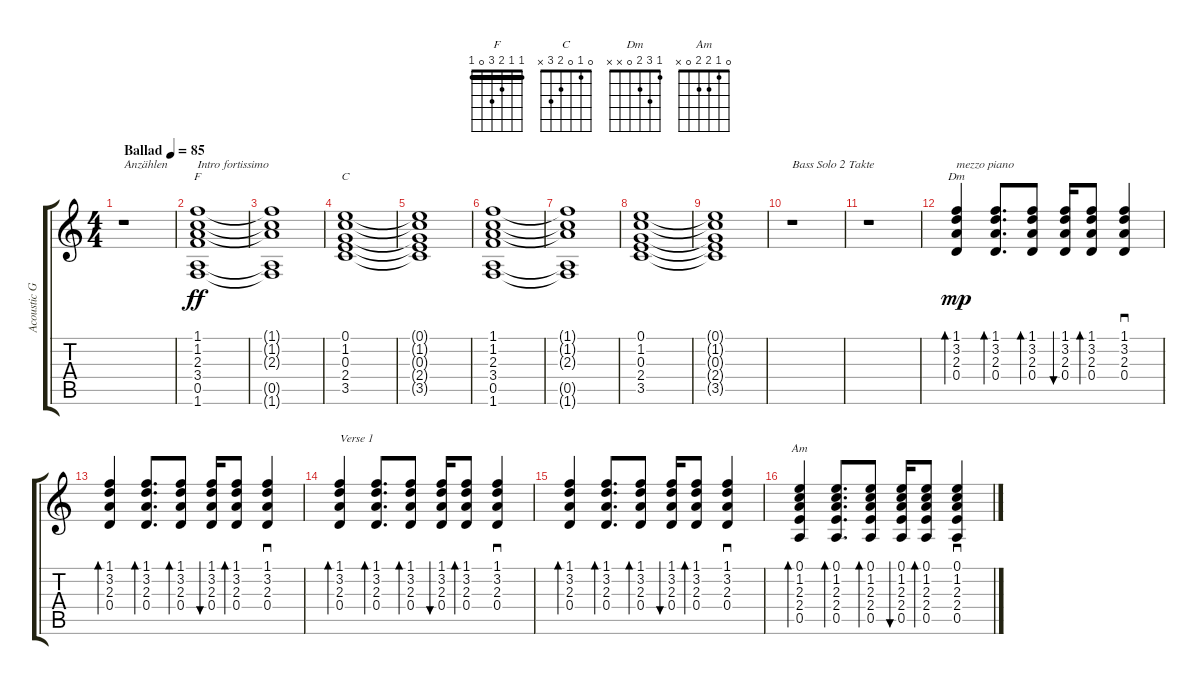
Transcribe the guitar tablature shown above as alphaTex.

\track ("Acoustic Guitar 2 (Solo)" "Acoustic G") {instrument acousticguitarnylon}
\staff {score tabs}
\tuning (E4 B3 G3 D3 A2 E2) {hide}
\chord ("F" 1 1 2 3 0 1) {barre 1}
\chord ("C" 0 1 0 2 3 x)
\chord ("Dm" 1 3 2 0 x x)
\chord ("Am" 0 1 2 2 0 x)
\ts (4 4)
\tempo (85 "Ballad")
\clef g2
\ks c
r.1{txt "Anzählen" dy ff instrument acousticguitarnylon} |
(1.1 1.2 2.3 3.4 0.5 1.6).1{ch "F" txt "Intro fortissimo"} |
(1.1{t} 1.2{t} 2.3{t} 0.5{t} 1.6{t}).1 |
(0.1 1.2 0.3 2.4 3.5).1{ch "C"} |
(0.1{t} 1.2{t} 0.3{t} 2.4{t} 3.5{t}).1 |
(1.1 1.2 2.3 3.4 0.5 1.6).1 |
(1.1{t} 1.2{t} 2.3{t} 0.5{t} 1.6{t}).1 |
(0.1 1.2 0.3 2.4 3.5).1 |
(0.1{t} 1.2{t} 0.3{t} 2.4{t} 3.5{t}).1 |
r.1{txt "Bass Solo 2 Takte"} |
r.1 |
(1.1 3.2 2.3 0.4).4{bd 30 ch "Dm" txt "mezzo piano" dy mp} (1.1 3.2 2.3 0.4).8{d bd 30} (1.1 3.2 2.3 0.4).8{bd 30} (1.1 3.2 2.3 0.4).16{bu 30} (1.1 3.2 2.3 0.4).8{bd 30} (1.1 3.2 2.3 0.4).4{sd} |
(1.1 3.2 2.3 0.4).4{bd 30} (1.1 3.2 2.3 0.4).8{d bd 30} (1.1 3.2 2.3 0.4).8{bd 30} (1.1 3.2 2.3 0.4).16{bu 30} (1.1 3.2 2.3 0.4).8{bd 30} (1.1 3.2 2.3 0.4).4{sd} |
(1.1 3.2 2.3 0.4).4{bd 30 txt "Verse 1"} (1.1 3.2 2.3 0.4).8{d bd 30} (1.1 3.2 2.3 0.4).8{bd 30} (1.1 3.2 2.3 0.4).16{bu 30} (1.1 3.2 2.3 0.4).8{bd 30} (1.1 3.2 2.3 0.4).4{sd} |
(1.1 3.2 2.3 0.4).4{bd 30} (1.1 3.2 2.3 0.4).8{d bd 30} (1.1 3.2 2.3 0.4).8{bd 30} (1.1 3.2 2.3 0.4).16{bu 30} (1.1 3.2 2.3 0.4).8{bd 30} (1.1 3.2 2.3 0.4).4{sd} |
(0.1 1.2 2.3 2.4 0.5).4{bd 30 ch "Am"} (0.1 1.2 2.3 2.4 0.5).8{d bd 30} (0.1 1.2 2.3 2.4 0.5).8{bd 30} (0.1 1.2 2.3 2.4 0.5).16{bu 30} (0.1 1.2 2.3 2.4 0.5).8{bd 30} (0.1 1.2 2.3 2.4 0.5).4{sd}
